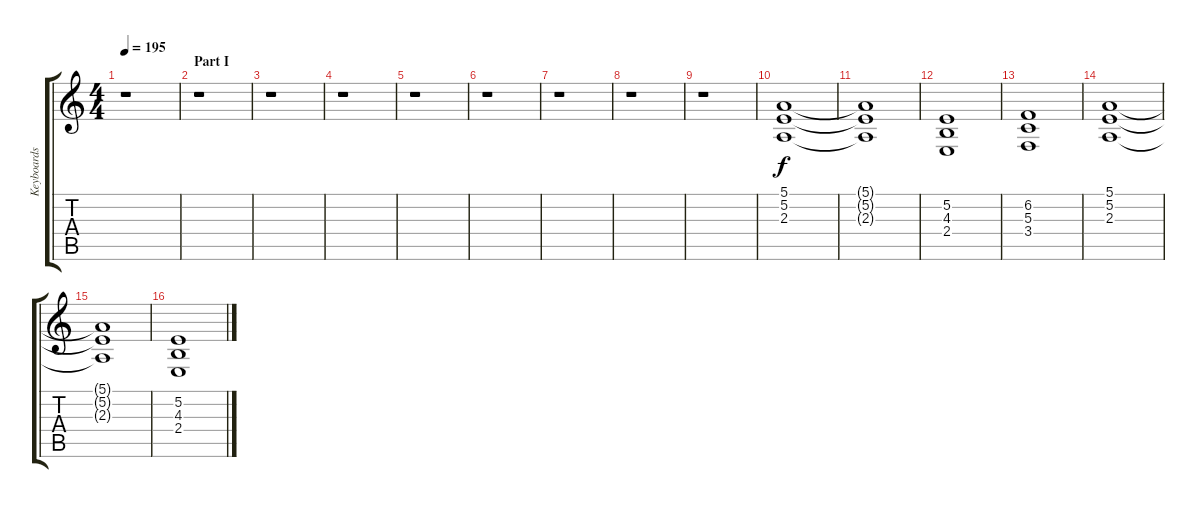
\track ("Keyboards" "Keyboards") {instrument choiraahs}
\staff {score tabs}
\tuning (E4 B3 G3 D3 A2 E2) {hide}
\ts (4 4)
\tempo 195
\tempo 150
\tempo 195
\clef g2
\ks c
r.1{dy f instrument choiraahs} |
\section ("" "Part I")
r.1 |
r.1 |
r.1 |
r.1 |
r.1 |
r.1 |
r.1 |
r.1 |
(5.1 5.2 2.3).1 |
(5.1{t} 5.2{t} 2.3{t}).1 |
(5.2 4.3 2.4).1 |
(6.2 5.3 3.4).1 |
(5.1 5.2 2.3).1 |
(5.1{t} 5.2{t} 2.3{t}).1 |
(5.2 4.3 2.4).1
